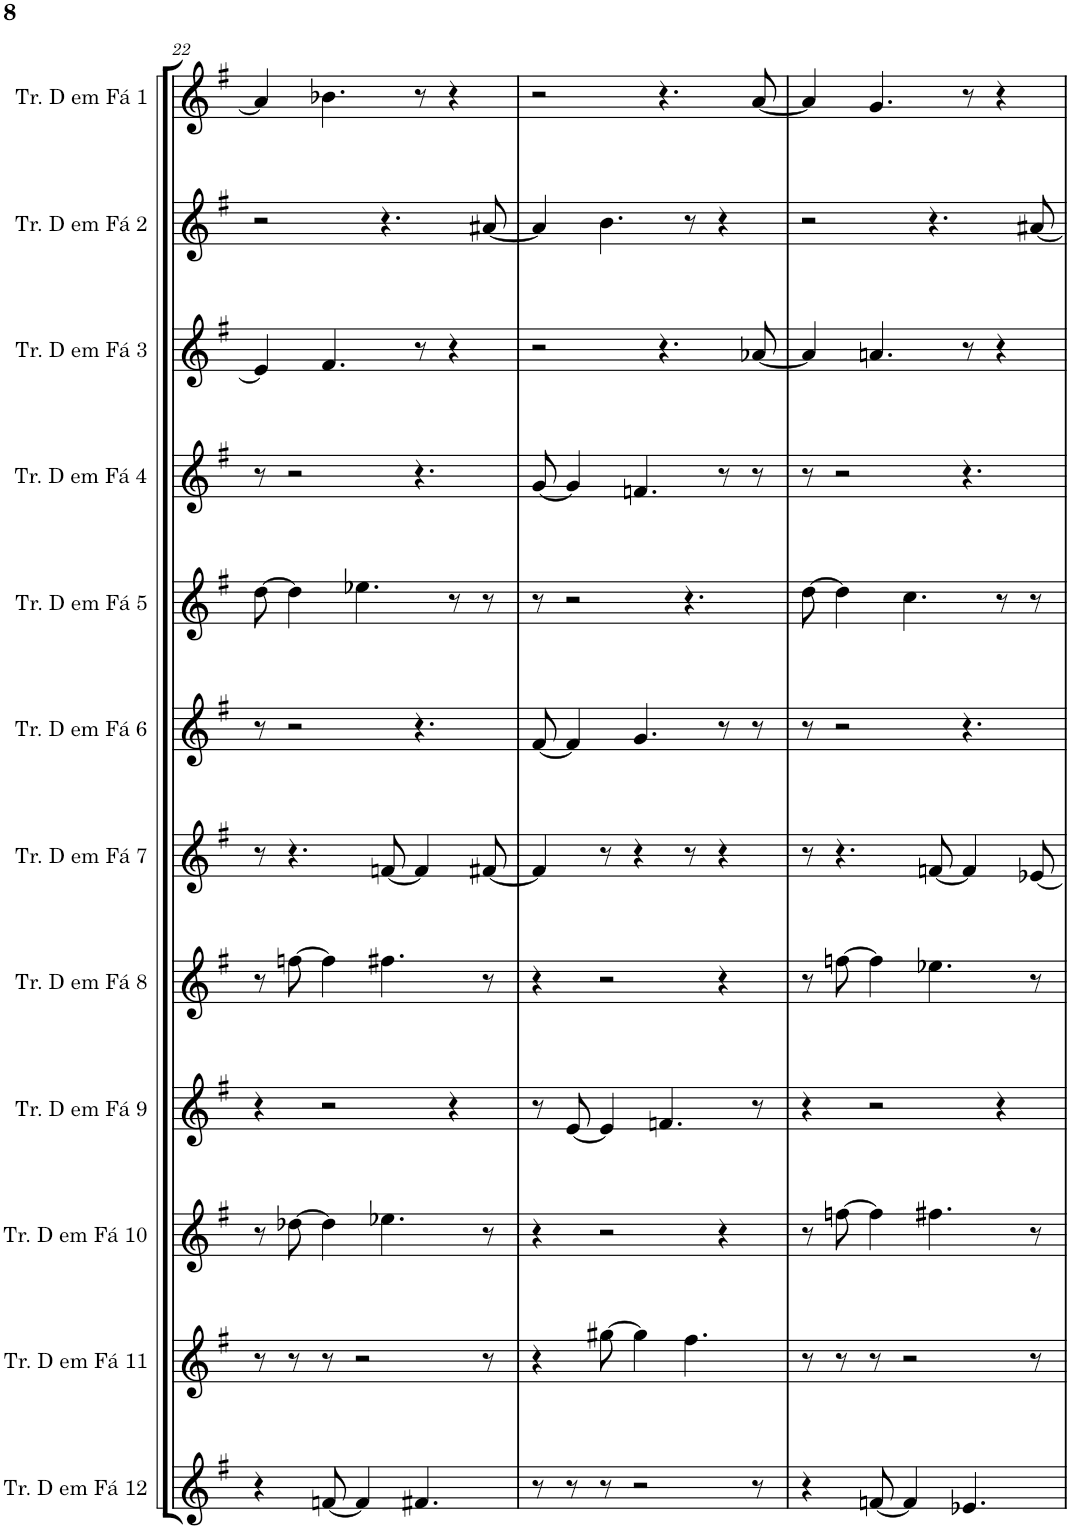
**kern	**kern	**kern	**kern	**kern	**kern	**kern	**kern	**kern	**kern	**kern	**kern
*part12	*part11	*part10	*part9	*part8	*part7	*part6	*part5	*part4	*part3	*part2	*part1
*staff12	*staff11	*staff10	*staff9	*staff8	*staff7	*staff6	*staff5	*staff4	*staff3	*staff2	*staff1
*I"Trompa em Fá 12	*I"Trompa em Fá 11	*I"Trompa em Fá 10	*I"Trompa em Fá 9	*I"Trompa em Fá 8	*I"Trompa em Fá 7	*I"Trompa em Fá 6	*I"Trompa em Fá 5	*I"Trompa em Fá 4	*I"Trompa em Fá 3	*I"Trompa em Fá 2	*I"Trompa em Fá 1
!!LO:PB:g=z
*clefG2	*clefG2	*clefG2	*clefG2	*clefG2	*clefG2	*clefG2	*clefG2	*clefG2	*clefG2	*clefG2	*clefG2
*Trd4c7	*Trd4c7	*Trd4c7	*Trd4c7	*Trd4c7	*Trd4c7	*Trd4c7	*Trd4c7	*Trd4c7	*Trd4c7	*Trd4c7	*Trd4c7
*k[f#]	*k[f#]	*k[f#]	*k[f#]	*k[f#]	*k[f#]	*k[f#]	*k[f#]	*k[f#]	*k[f#]	*k[f#]	*k[f#]
*M4/4	*M4/4	*M4/4	*M4/4	*M4/4	*M4/4	*M4/4	*M4/4	*M4/4	*M4/4	*M4/4	*M4/4
=22	=22	=22	=22	=22	=22	=22	=22	=22	=22	=22	=22
4r	8r	8r	4r	8r	8r	8r	[8dd\	8r	4e/]	2r	4a/]
.	8r	[8dd-X\	.	[8ffn\	4.r	2r	4dd\]	2r	.	.	.
[8fn/	8r	4dd-\]	2r	4ff\]	.	.	.	.	4.f#/	.	4.b-X\
4f/]	2r	.	.	.	.	.	4.ee-X\	.	.	.	.
.	.	4.ee-X\	.	4.ff#X\	[8fn/	.	.	.	.	4.r	.
4.f#X/	.	.	.	.	4f/]	4.r	.	4.r	8r	.	8r
.	.	.	4r	.	.	.	8r	.	4r	.	4r
.	8r	8r	.	8r	[8f#X/	.	8r	.	.	[8a#X/	.
=23	=23	=23	=23	=23	=23	=23	=23	=23	=23	=23	=23
8r	4r	4r	8r	4r	4f#/]	[8f#/	8r	[8g/	2r	4a#/]	2r
8r	.	.	[8e/	.	.	4f#/]	2r	4g/]	.	.	.
8r	[8gg#X\	2r	4e/]	2r	8r	.	.	.	.	4.b\	.
2r	4gg#\]	.	.	.	4r	4.g/	.	4.fn/	.	.	.
.	.	.	4.fn/	.	.	.	.	.	4.r	.	4.r
.	4.ff#\	.	.	.	8r	.	4.r	.	.	8r	.
.	.	4r	.	4r	4r	8r	.	8r	.	4r	.
8r	.	.	8r	.	.	8r	.	8r	[8a-X/	.	[8a/
=24	=24	=24	=24	=24	=24	=24	=24	=24	=24	=24	=24
4r	8r	8r	4r	8r	8r	8r	[8dd\	8r	4a-/]	2r	4a/]
.	8r	[8ffn\	.	[8ffn\	4.r	2r	4dd\]	2r	.	.	.
[8fn/	8r	4ff\]	2r	4ff\]	.	.	.	.	4.an/	.	4.g/
4f/]	2r	.	.	.	.	.	4.cc\	.	.	.	.
.	.	4.ff#X\	.	4.ee-X\	[8fn/	.	.	.	.	4.r	.
4.e-X/	.	.	.	.	4f/]	4.r	.	4.r	8r	.	8r
.	.	.	4r	.	.	.	8r	.	4r	.	4r
.	8r	8r	.	8r	[8e-X/	.	8r	.	.	[8a#X/	.
=	=	=	=	=	=	=	=	=	=	=	=
*-	*-	*-	*-	*-	*-	*-	*-	*-	*-	*-	*-
